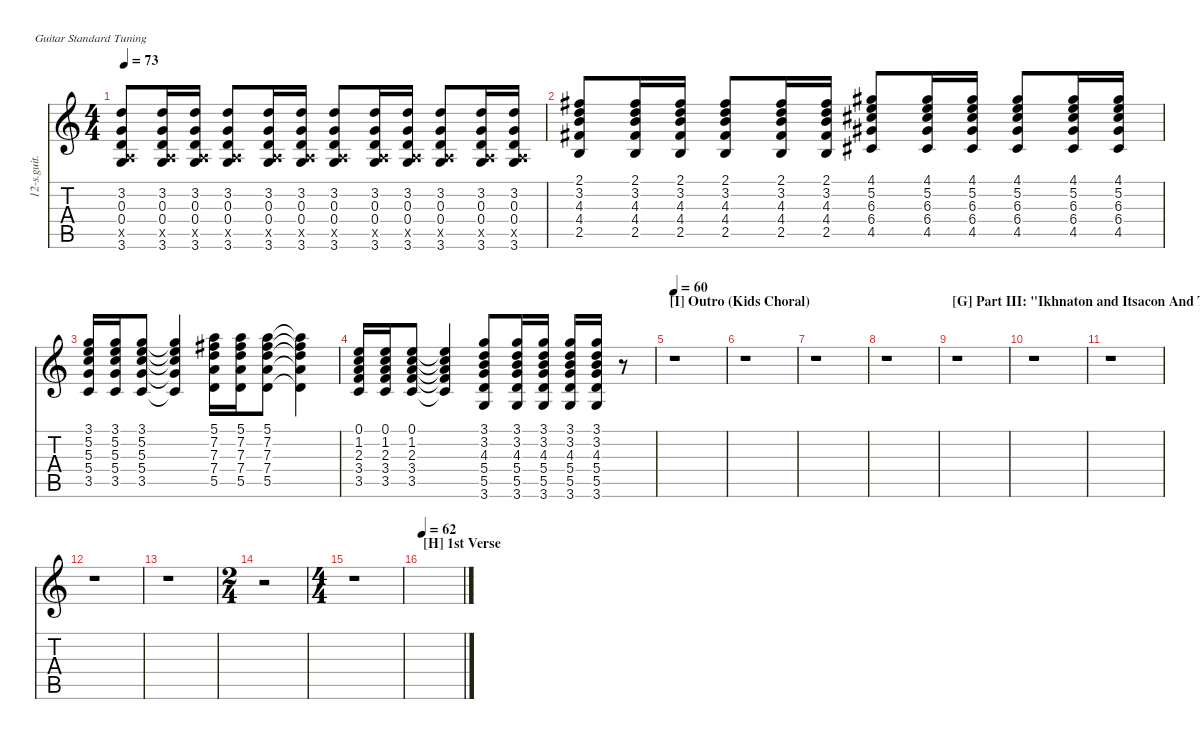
\defaultSystemsLayout 4
\hideDynamics
\bracketExtendMode nobrackets
\track ("E.Guitar II" "12-s.guit.") {solo instrument acousticguitarsteel}
\staff {score tabs}
\tuning (E4 B3 G3 D3 A2 E2)
\ts (4 4)
\tempo 73
\clef g2
\ks c
(0.5{x} 0.4 0.3 3.2 3.6).8{dy mf} (0.5{x} 0.4 0.3 3.2 3.6).16 (0.5{x} 0.4 0.3 3.2 3.6).16 (0.5{x} 0.4 0.3 3.2 3.6).8 (0.5{x} 0.4 0.3 3.2 3.6).16 (0.5{x} 0.4 0.3 3.2 3.6).16 (0.5{x} 0.4 0.3 3.2 3.6).8 (0.5{x} 0.4 0.3 3.2 3.6).16 (0.5{x} 0.4 0.3 3.2 3.6).16 (0.5{x} 0.4 0.3 3.2 3.6).8 (0.5{x} 0.4 0.3 3.2 3.6).16 (0.5{x} 0.4 0.3 3.2 3.6).16 |
(2.5 4.4{acc #} 4.3 3.2 2.1{acc #}).8 (2.5 4.4{acc #} 4.3 3.2 2.1{acc #}).16 (2.5 4.4{acc #} 4.3 3.2 2.1{acc #}).16 (2.5 4.4{acc #} 4.3 3.2 2.1{acc #}).8 (2.5 4.4{acc #} 4.3 3.2 2.1{acc #}).16 (2.5 4.4{acc #} 4.3 3.2 2.1{acc #}).16 (4.5{acc #} 6.4{acc #} 6.3{acc #} 5.2 4.1{acc #}).8 (4.5{acc #} 6.4{acc #} 6.3{acc #} 5.2 4.1{acc #}).16 (4.5{acc #} 6.4{acc #} 6.3{acc #} 5.2 4.1{acc #}).16 (4.5{acc #} 6.4{acc #} 6.3{acc #} 5.2 4.1{acc #}).8 (4.5{acc #} 6.4{acc #} 6.3{acc #} 5.2 4.1{acc #}).16 (4.5{acc #} 6.4{acc #} 6.3{acc #} 5.2 4.1{acc #}).16 |
(3.5 5.4 5.3 5.2 3.1).16 (3.5 5.4 5.3 5.2 3.1).16 (3.5 5.4 5.3 5.2 3.1).8 (3.5{t} 5.4{t} 5.3{t} 5.2{t} 3.1{t}).4 (5.5 7.4 7.3 7.2{acc #} 5.1).16 (5.5 7.4 7.3 7.2{acc #} 5.1).16 (5.5 7.4 7.3 7.2{acc #} 5.1).8 (5.5{t} 7.4{t} 7.3{t} 7.2{t acc #} 5.1{t}).4 |
(3.5 3.4 2.3 1.2 0.1).16 (3.5 3.4 2.3 1.2 0.1).16 (3.5 3.4 2.3 1.2 0.1).8 (3.5{t} 3.4{t} 2.3{t} 1.2{t} 0.1{t}).4 (3.6 5.5 5.4 4.3 3.2 3.1).8 (3.6 5.5 5.4 4.3 3.2 3.1).16 (3.6 5.5 5.4 4.3 3.2 3.1).16 (3.6 5.5 5.4 4.3 3.2 3.1).16 (3.6 5.5 5.4 4.3 3.2 3.1).16 r.8 |
\section ("I" "Outro (Kids Choral)")
\tempo 60
r.1 |
r.1 |
r.1 |
r.1 |
\section ("G" "Part III: \"Ikhnaton and Itsacon And Their Band Of Merry Men\"")
r.1 |
r.1 |
r.1 |
r.1 |
r.1 |
\ts (2 4)
\beaming (8 2 2)
r.2 |
\ts (4 4)
\beaming (8 2 2 2 2)
r.1 |
\section ("H" "1st Verse")
\tempo 62
